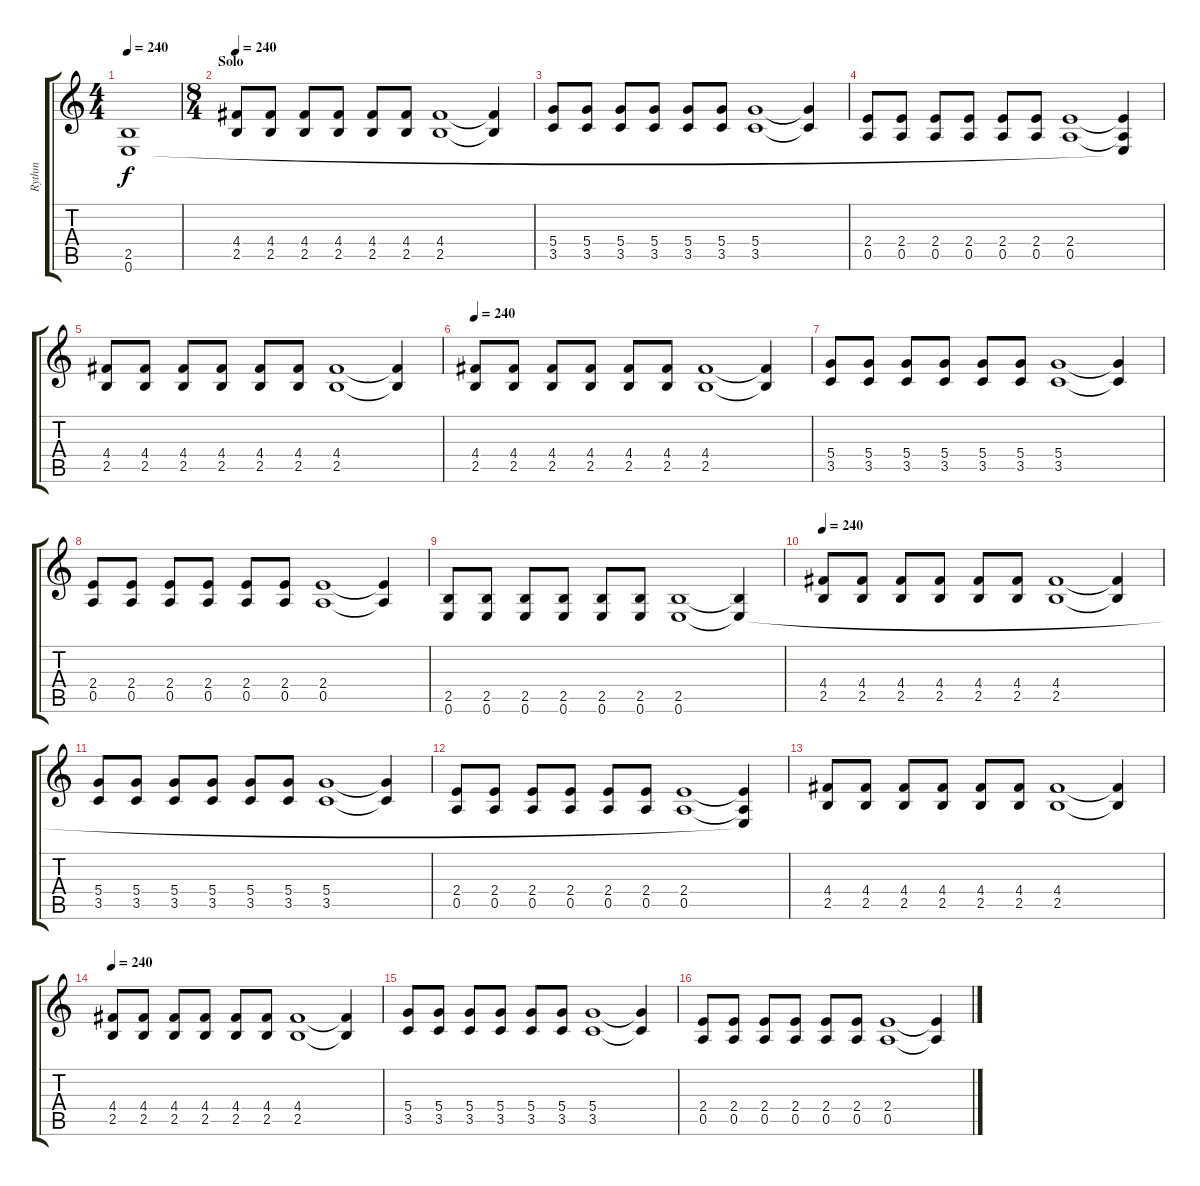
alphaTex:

\track ("Rythm" "Rythm") {instrument acousticguitarsteel}
\staff {score tabs}
\tuning (E4 B3 G3 D3 A2 E2) {hide}
\ts (4 4)
\tempo 240
\clef g2
\ks c
(2.5{t} 0.6{t}).1{dy f} |
\ts (8 4)
\section ("" "Solo")
\tempo 240
(4.4 2.5).8{instrument distortionguitar} (4.4 2.5).8 (4.4 2.5).8 (4.4 2.5).8 (4.4 2.5).8 (4.4 2.5).8 (4.4 2.5).1 (4.4{t} 2.5{t}).4 |
(5.4 3.5).8 (5.4 3.5).8 (5.4 3.5).8 (5.4 3.5).8 (5.4 3.5).8 (5.4 3.5).8 (5.4 3.5).1 (5.4{t} 3.5{t}).4 |
(2.4 0.5).8 (2.4 0.5).8 (2.4 0.5).8 (2.4 0.5).8 (2.4 0.5).8 (2.4 0.5).8 (2.4 0.5).1 (2.4{t} 0.5{t} 0.6{t}).4 |
(4.4 2.5).8 (4.4 2.5).8 (4.4 2.5).8 (4.4 2.5).8 (4.4 2.5).8 (4.4 2.5).8 (4.4 2.5).1 (4.4{t} 2.5{t}).4 |
\tempo 240
(4.4 2.5).8{instrument distortionguitar} (4.4 2.5).8 (4.4 2.5).8 (4.4 2.5).8 (4.4 2.5).8 (4.4 2.5).8 (4.4 2.5).1 (4.4{t} 2.5{t}).4 |
(5.4 3.5).8 (5.4 3.5).8 (5.4 3.5).8 (5.4 3.5).8 (5.4 3.5).8 (5.4 3.5).8 (5.4 3.5).1 (5.4{t} 3.5{t}).4 |
(2.4 0.5).8 (2.4 0.5).8 (2.4 0.5).8 (2.4 0.5).8 (2.4 0.5).8 (2.4 0.5).8 (2.4 0.5).1 (2.4{t} 0.5{t}).4 |
(2.5 0.6).8 (2.5 0.6).8 (2.5 0.6).8 (2.5 0.6).8 (2.5 0.6).8 (2.5 0.6).8 (2.5 0.6).1 (2.5{t} 0.6{t}).4 |
\tempo 240
(4.4 2.5).8{instrument distortionguitar} (4.4 2.5).8 (4.4 2.5).8 (4.4 2.5).8 (4.4 2.5).8 (4.4 2.5).8 (4.4 2.5).1 (4.4{t} 2.5{t}).4 |
(5.4 3.5).8 (5.4 3.5).8 (5.4 3.5).8 (5.4 3.5).8 (5.4 3.5).8 (5.4 3.5).8 (5.4 3.5).1 (5.4{t} 3.5{t}).4 |
(2.4 0.5).8 (2.4 0.5).8 (2.4 0.5).8 (2.4 0.5).8 (2.4 0.5).8 (2.4 0.5).8 (2.4 0.5).1 (2.4{t} 0.5{t} 0.6{t}).4 |
(4.4 2.5).8 (4.4 2.5).8 (4.4 2.5).8 (4.4 2.5).8 (4.4 2.5).8 (4.4 2.5).8 (4.4 2.5).1 (4.4{t} 2.5{t}).4 |
\tempo 240
(4.4 2.5).8{instrument distortionguitar} (4.4 2.5).8 (4.4 2.5).8 (4.4 2.5).8 (4.4 2.5).8 (4.4 2.5).8 (4.4 2.5).1 (4.4{t} 2.5{t}).4 |
(5.4 3.5).8 (5.4 3.5).8 (5.4 3.5).8 (5.4 3.5).8 (5.4 3.5).8 (5.4 3.5).8 (5.4 3.5).1 (5.4{t} 3.5{t}).4 |
(2.4 0.5).8 (2.4 0.5).8 (2.4 0.5).8 (2.4 0.5).8 (2.4 0.5).8 (2.4 0.5).8 (2.4 0.5).1 (2.4{t} 0.5{t}).4
